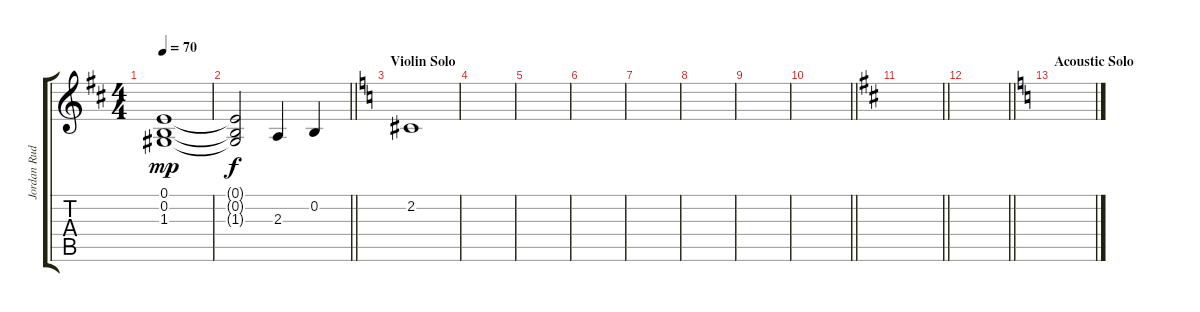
\track ("Jordan Rudess" "Jordan Rud") {instrument stringensemble2}
\staff {score tabs}
\tuning (E4 B3 G3 D3 A2 E2) {hide}
\ts (4 4)
\tempo 70
\clef g2
\ks bminor
(0.1 0.2 1.3).1{dy mp} |
\barLineRight lightlight
(0.1{t} 0.2{t} 1.3{t}).2{dy f} 2.3.4 0.2.4 |
\section ("" "Violin Solo")
\ks aminor
2.2.1 |
|
|
|
|
|
|
\barLineRight lightlight
|
\barLineRight lightlight
\ks bminor
|
\barLineRight lightlight
|
\section ("" "Acoustic Solo")
\ks c
